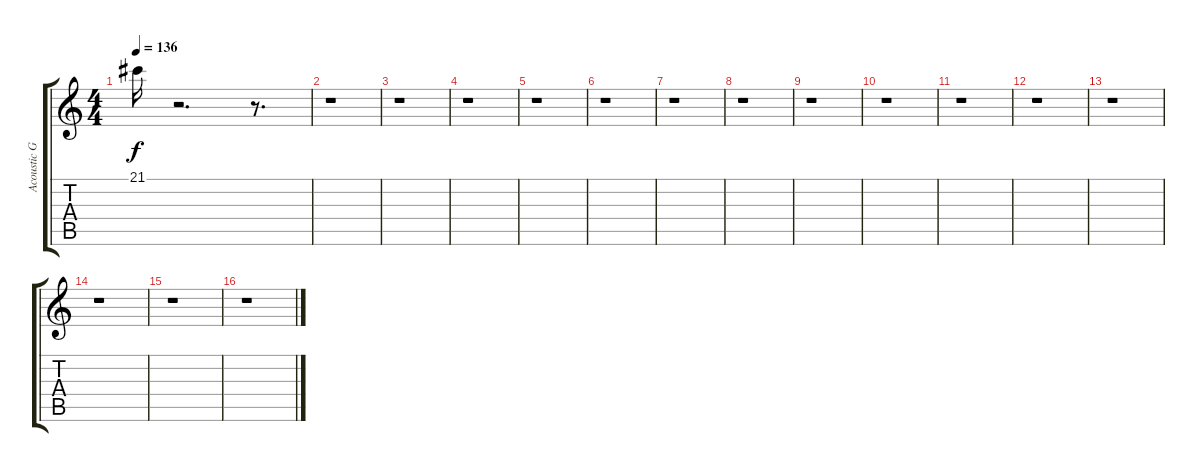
\track ("Acoustic Grand Piano" "Acoustic G") {instrument acousticgrandpiano}
\staff {score tabs}
\tuning (E4 B3 G3 D3 A2 E2) {hide}
\ts (4 4)
\tempo 136
\clef g2
\ks c
21.1.16{dy f} r.2{d} r.8{d} |
r.1 |
r.1 |
r.1 |
r.1 |
r.1 |
r.1 |
r.1 |
r.1 |
r.1 |
r.1 |
r.1 |
r.1 |
r.1 |
r.1 |
r.1
